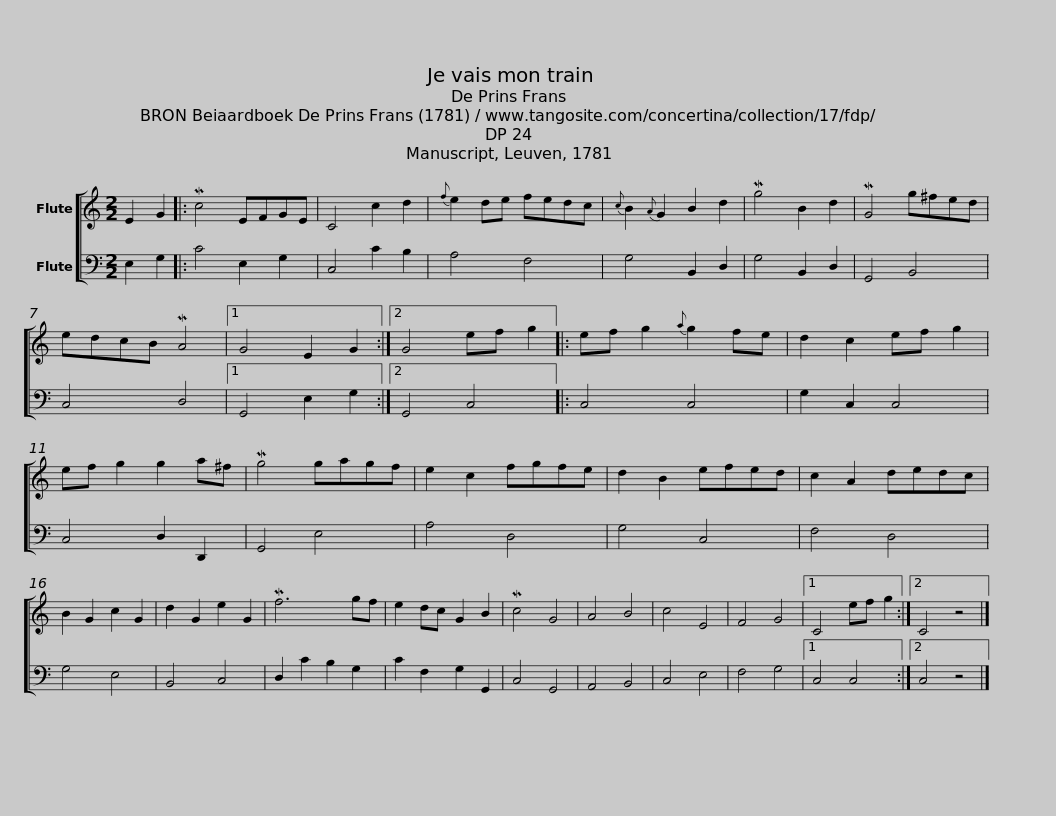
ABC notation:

X:1
%%score [ 1 2 ]
L:1/8
M:2/2
I:linebreak $
K:C
V:1 treble
V:2 bass
V:1
 E2 G2 |: Mc4 EFGE | C4 c2 d2 |{f} e2 de fedc |{c} B2{A} G2 B2 d2 | %5
 Mg4 B2 d2 |$ MG4 g^fed | edcB MA4 |1 G4 E2 G2 :|2 G4 ef g2 |: %10
 ef g2{a} g2 fe | d2 c2 ef g2 |$ ef g2 g2 a^f | Mg4 gagf | e2 c2 fgfe | %15
 d2 B2 efed | c2 A2 dedc | B2 G2 c2 G2 | d2 G2 e2 G2 |$ Mf6 gf | %20
 e2 dc G2 B2 | Mc4 G4 | A4 B4 | c4 E4 | F4 G4 |1 %25
 C4 ef g2 :|2 C4 z4 |] %27
V:2
 E,2 G,2 |: C4 E,2 G,2 | C,4 C2 B,2 | A,4 F,4 | G,4 B,,2 D,2 | %5
 G,4 B,,2 D,2 |$ G,,4 B,,4 | C,4 D,4 |1 G,,4 E,2 G,2 :|2 G,,4 C,4 |: %10
 C,4 C,4 | G,2 C,2 C,4 |$ C,4 D,2 D,,2 | G,,4 E,4 | A,4 D,4 | %15
 G,4 C,4 | F,4 D,4 | G,4 E,4 | B,,4 C,4 |$ D,2 C2 B,2 G,2 | %20
 C2 F,2 G,2 G,,2 | C,4 G,,4 | A,,4 B,,4 | C,4 E,4 | F,4 G,4 |1 %25
 C,4 C,4 :|2 C,4 z4 |] %27
